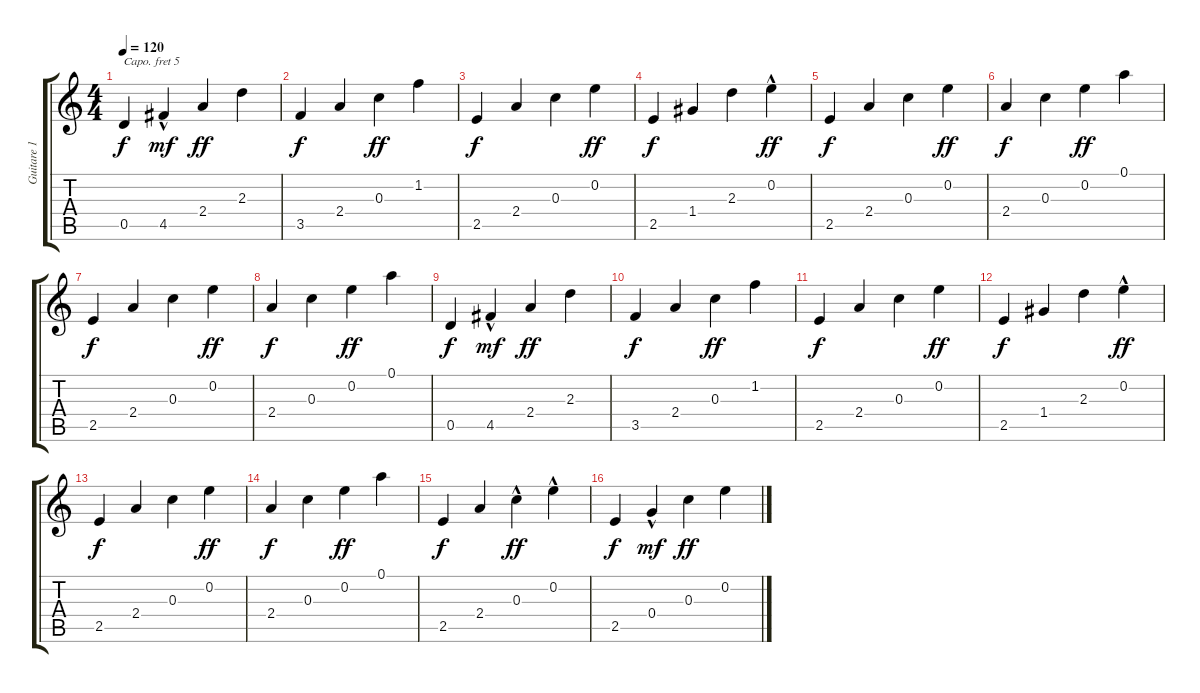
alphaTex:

\track ("Guitare 1" "Guitare 1") {instrument electricguitarclean}
\staff {score tabs}
\capo 5
\tuning (E4 B3 G3 D3 A2 E2) {hide}
\ts (4 4)
\tempo 120
\clef g2
\ks c
0.5.4{dy f} 4.5{hac}.4{dy mf} 2.4.4{dy ff} 2.3.4 |
3.5.4{dy f} 2.4.4 0.3.4{dy ff} 1.2.4 |
2.5.4{dy f} 2.4.4 0.3.4 0.2.4{dy ff} |
2.5.4{dy f} 1.4.4 2.3.4 0.2{hac}.4{dy ff} |
2.5.4{dy f} 2.4.4 0.3.4 0.2.4{dy ff} |
2.4.4{dy f} 0.3.4 0.2.4{dy ff} 0.1.4 |
2.5.4{dy f} 2.4.4 0.3.4 0.2.4{dy ff} |
2.4.4{dy f} 0.3.4 0.2.4{dy ff} 0.1.4 |
0.5.4{dy f} 4.5{hac}.4{dy mf} 2.4.4{dy ff} 2.3.4 |
3.5.4{dy f} 2.4.4 0.3.4{dy ff} 1.2.4 |
2.5.4{dy f} 2.4.4 0.3.4 0.2.4{dy ff} |
2.5.4{dy f} 1.4.4 2.3.4 0.2{hac}.4{dy ff} |
2.5.4{dy f} 2.4.4 0.3.4 0.2.4{dy ff} |
2.4.4{dy f} 0.3.4 0.2.4{dy ff} 0.1.4 |
2.5.4{dy f} 2.4.4 0.3{hac}.4{dy ff} 0.2{hac}.4 |
2.5.4{dy f} 0.4{hac}.4{dy mf} 0.3.4{dy ff} 0.2.4
